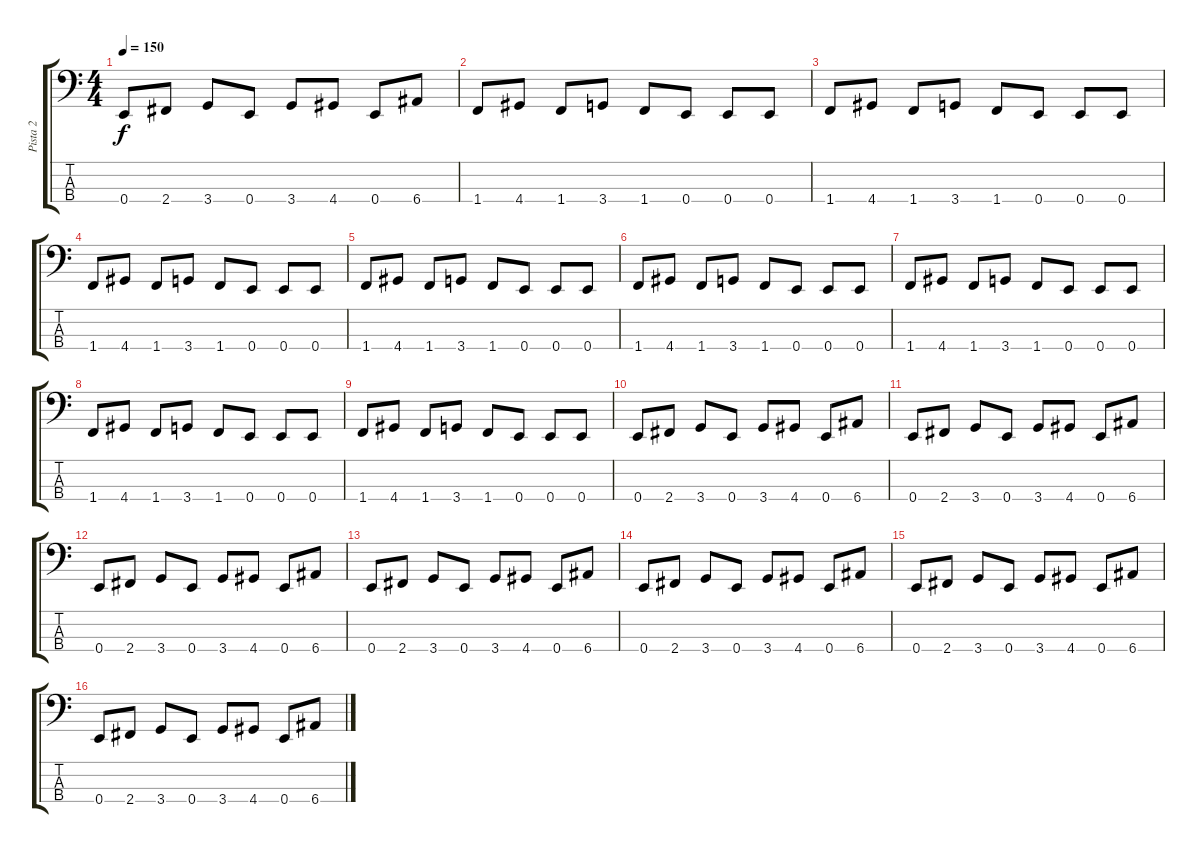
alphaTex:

\track ("Pista 2" "Pista 2") {instrument electricbassfinger}
\staff {score tabs}
\tuning (G2 D2 A1 E1) {hide}
\ts (4 4)
\tempo 150
\clef f4
\ks c
0.4.8{dy f} 2.4.8 3.4.8 0.4.8 3.4.8 4.4.8 0.4.8 6.4.8 |
1.4.8 4.4.8 1.4.8 3.4.8 1.4.8 0.4.8 0.4.8 0.4.8 |
1.4.8 4.4.8 1.4.8 3.4.8 1.4.8 0.4.8 0.4.8 0.4.8 |
1.4.8 4.4.8 1.4.8 3.4.8 1.4.8 0.4.8 0.4.8 0.4.8 |
1.4.8 4.4.8 1.4.8 3.4.8 1.4.8 0.4.8 0.4.8 0.4.8 |
1.4.8 4.4.8 1.4.8 3.4.8 1.4.8 0.4.8 0.4.8 0.4.8 |
1.4.8 4.4.8 1.4.8 3.4.8 1.4.8 0.4.8 0.4.8 0.4.8 |
1.4.8 4.4.8 1.4.8 3.4.8 1.4.8 0.4.8 0.4.8 0.4.8 |
1.4.8 4.4.8 1.4.8 3.4.8 1.4.8 0.4.8 0.4.8 0.4.8 |
0.4.8 2.4.8 3.4.8 0.4.8 3.4.8 4.4.8 0.4.8 6.4.8 |
0.4.8 2.4.8 3.4.8 0.4.8 3.4.8 4.4.8 0.4.8 6.4.8 |
0.4.8 2.4.8 3.4.8 0.4.8 3.4.8 4.4.8 0.4.8 6.4.8 |
0.4.8 2.4.8 3.4.8 0.4.8 3.4.8 4.4.8 0.4.8 6.4.8 |
0.4.8 2.4.8 3.4.8 0.4.8 3.4.8 4.4.8 0.4.8 6.4.8 |
0.4.8 2.4.8 3.4.8 0.4.8 3.4.8 4.4.8 0.4.8 6.4.8 |
0.4.8 2.4.8 3.4.8 0.4.8 3.4.8 4.4.8 0.4.8 6.4.8
